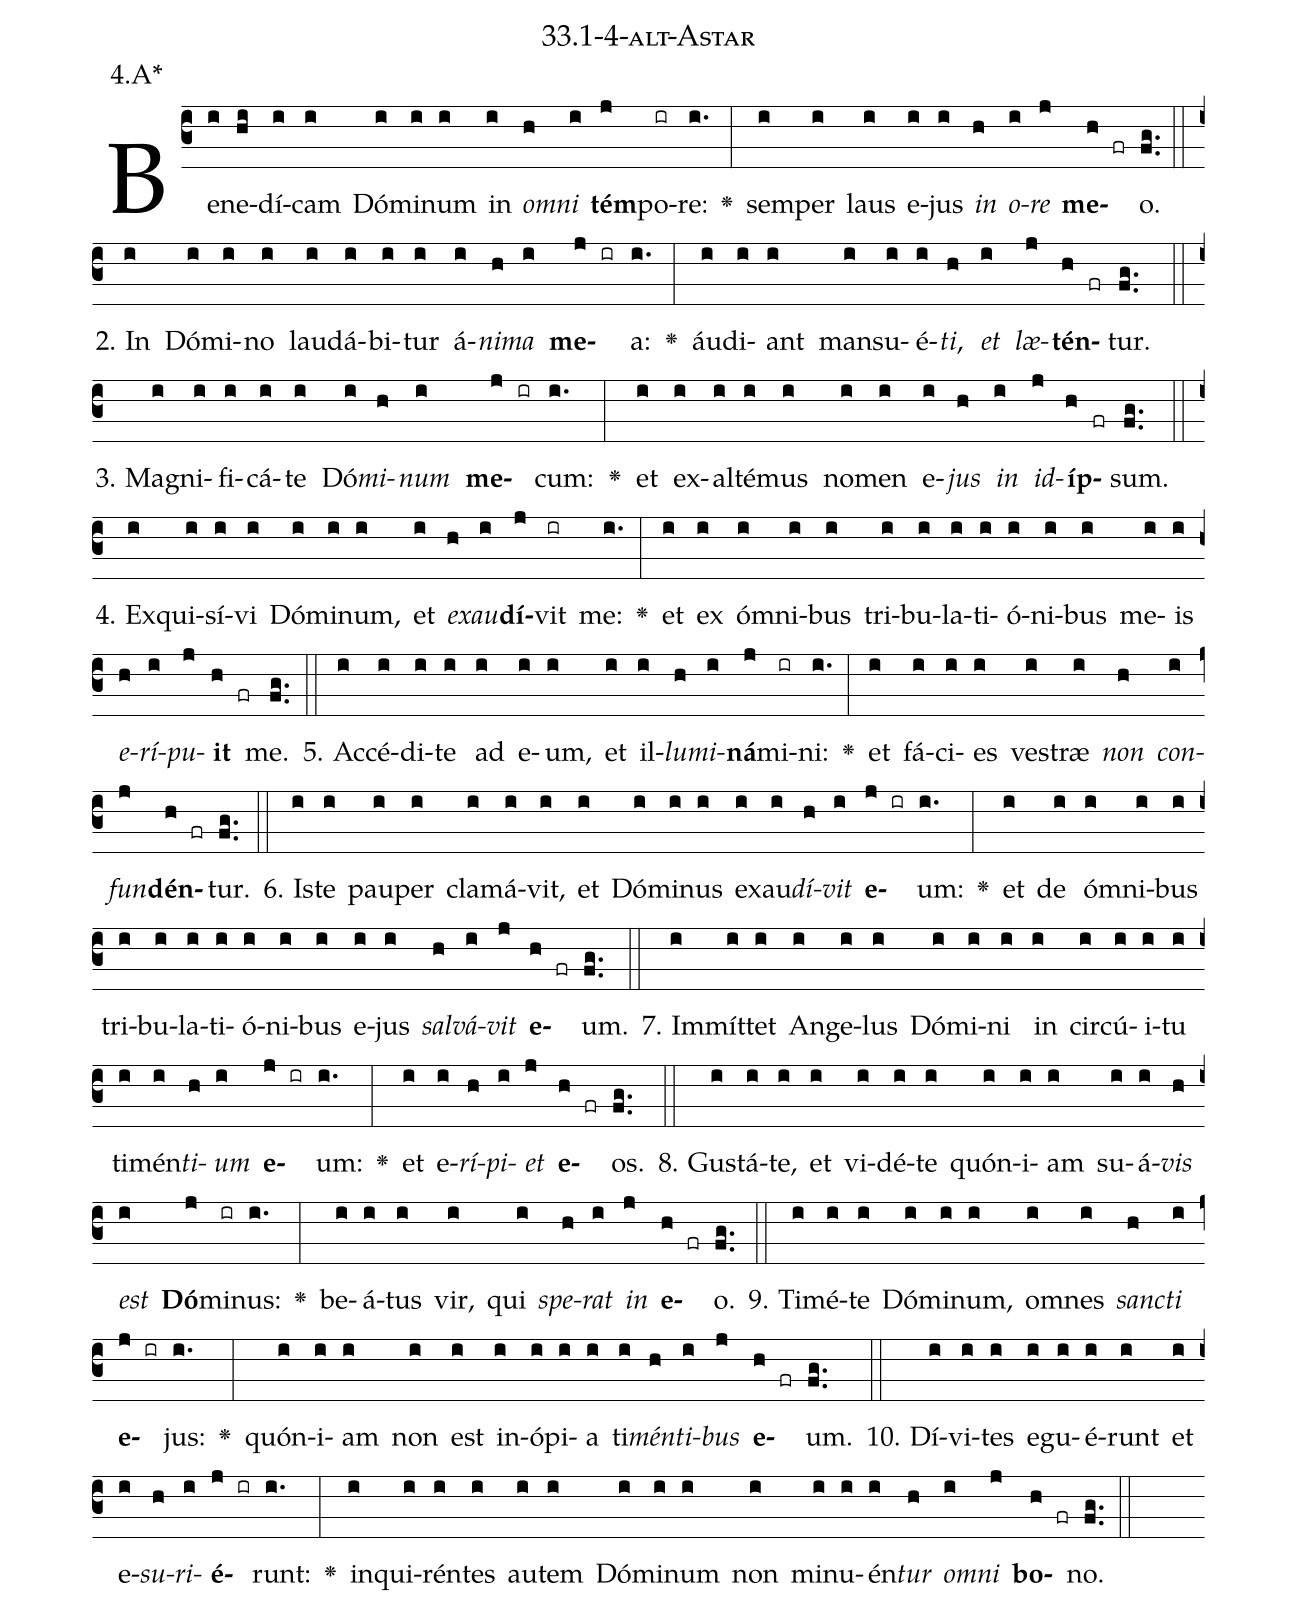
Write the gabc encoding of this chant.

name: 33.1-4-alt-Astar;
annotation: 4.A*;
%%
(c3)Be(i)ne(hi)dí(i)cam(i) Dó(i)mi(i)num(i) in(i) <i>om</i>(h)<i>ni</i>(i) <b>tém</b>(j)po(ir)re:(i.) <v>\greheightstar</v>(:) sem(i)per(i) laus(i) e(i)jus(i) <i>in</i>(h) <i>o</i>(i)<i>re</i>(j) <b>me</b>(h fr)o.(fg..) (::)
2. In(i) Dó(i)mi(i)no(i) lau(i)dá(i)bi(i)tur(i) á(i)<i>ni</i>(h)<i>ma</i>(i) <b>me</b>(j ir)a:(i.) <v>\greheightstar</v>(:) áu(i)di(i)ant(i) man(i)su(i)é(i)<i>ti</i>,(h) <i>et</i>(i) <i>læ</i>(j)<b>tén</b>(h fr)tur.(fg..) (::)
3. Ma(i)gni(i)fi(i)cá(i)te(i) Dó(i)<i>mi</i>(h)<i>num</i>(i) <b>me</b>(j ir)cum:(i.) <v>\greheightstar</v>(:) et(i) ex(i)al(i)té(i)mus(i) no(i)men(i) e(i)<i>jus</i>(h) <i>in</i>(i) <i>id</i>(j)<b>íp</b>(h fr)sum.(fg..) (::)
4. Ex(i)qui(i)sí(i)vi(i) Dó(i)mi(i)num,(i) et(i) <i>ex</i>(h)<i>au</i>(i)<b>dí</b>(j)vit(ir) me:(i.) <v>\greheightstar</v>(:) et(i) ex(i) óm(i)ni(i)bus(i) tri(i)bu(i)la(i)ti(i)ó(i)ni(i)bus(i) me(i)is(i) <i>e</i>(h)<i>rí</i>(i)<i>pu</i>(j)<b>it</b>(h fr) me.(fg..) (::)
5. Ac(i)cé(i)di(i)te(i) ad(i) e(i)um,(i) et(i) il(i)<i>lu</i>(h)<i>mi</i>(i)<b>ná</b>(j)mi(ir)ni:(i.) <v>\greheightstar</v>(:) et(i) fá(i)ci(i)es(i) ves(i)træ(i) <i>non</i>(h) <i>con</i>(i)<i>fun</i>(j)<b>dén</b>(h fr)tur.(fg..) (::)
6. Is(i)te(i) pau(i)per(i) cla(i)má(i)vit,(i) et(i) Dó(i)mi(i)nus(i) ex(i)au(i)<i>dí</i>(h)<i>vit</i>(i) <b>e</b>(j ir)um:(i.) <v>\greheightstar</v>(:) et(i) de(i) óm(i)ni(i)bus(i) tri(i)bu(i)la(i)ti(i)ó(i)ni(i)bus(i) e(i)jus(i) <i>sal</i>(h)<i>vá</i>(i)<i>vit</i>(j) <b>e</b>(h fr)um.(fg..) (::)
7. Im(i)mít(i)tet(i) An(i)ge(i)lus(i) Dó(i)mi(i)ni(i) in(i) cir(i)cú(i)i(i)tu(i) ti(i)mén(i)<i>ti</i>(h)<i>um</i>(i) <b>e</b>(j ir)um:(i.) <v>\greheightstar</v>(:) et(i) e(i)<i>rí</i>(h)<i>pi</i>(i)<i>et</i>(j) <b>e</b>(h fr)os.(fg..) (::)
8. Gus(i)tá(i)te,(i) et(i) vi(i)dé(i)te(i) quón(i)i(i)am(i) su(i)á(i)<i>vis</i>(h) <i>est</i>(i) <b>Dó</b>(j)mi(ir)nus:(i.) <v>\greheightstar</v>(:) be(i)á(i)tus(i) vir,(i) qui(i) <i>spe</i>(h)<i>rat</i>(i) <i>in</i>(j) <b>e</b>(h fr)o.(fg..) (::)
9. Ti(i)mé(i)te(i) Dó(i)mi(i)num,(i) om(i)nes(i) <i>sanc</i>(h)<i>ti</i>(i) <b>e</b>(j ir)jus:(i.) <v>\greheightstar</v>(:) quón(i)i(i)am(i) non(i) est(i) in(i)ó(i)pi(i)a(i) ti(i)<i>mén</i>(h)<i>ti</i>(i)<i>bus</i>(j) <b>e</b>(h fr)um.(fg..) (::)
10. Dí(i)vi(i)tes(i) e(i)gu(i)é(i)runt(i) et(i) e(i)<i>su</i>(h)<i>ri</i>(i)<b>é</b>(j ir)runt:(i.) <v>\greheightstar</v>(:) in(i)qui(i)rén(i)tes(i) au(i)tem(i) Dó(i)mi(i)num(i) non(i) mi(i)nu(i)én(i)<i>tur</i>(h) <i>om</i>(i)<i>ni</i>(j) <b>bo</b>(h fr)no.(fg..) (::)
